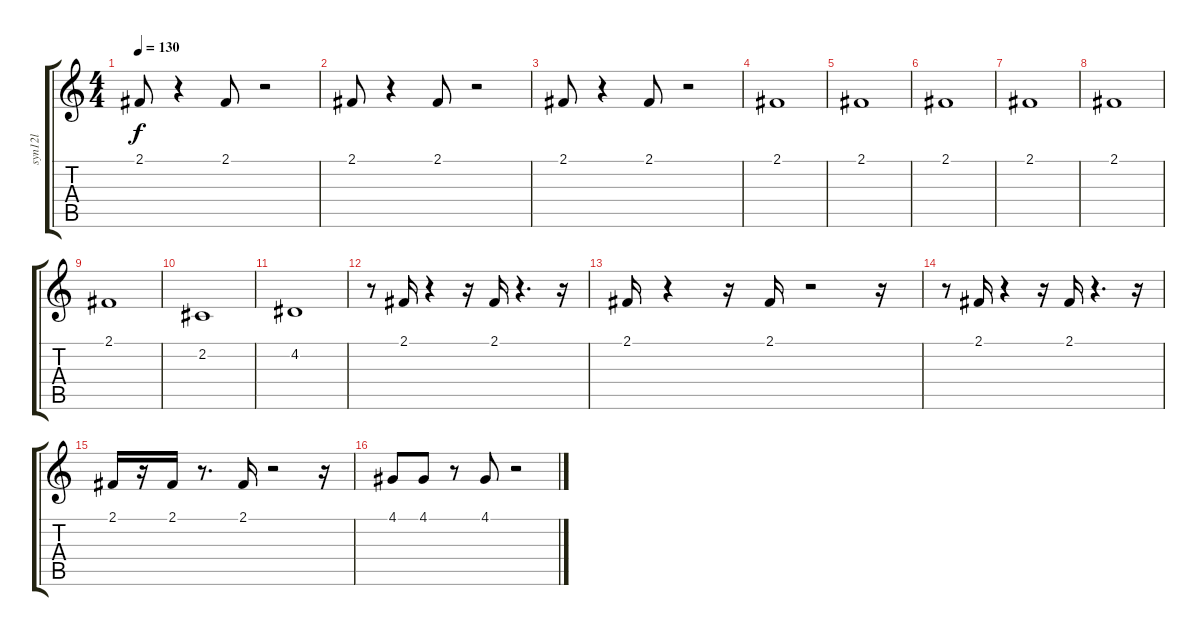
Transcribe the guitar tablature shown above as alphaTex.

\track ("syn12l              " "syn12l    ") {instrument stringensemble1}
\staff {score tabs}
\tuning (E4 B3 G3 D3 A2 E2) {hide}
\ts (4 4)
\tempo 130
\clef g2
\ks c
2.1.8{dy f} r.4 2.1.8 r.2 |
2.1.8 r.4 2.1.8 r.2 |
2.1.8 r.4 2.1.8 r.2 |
2.1.1 |
2.1.1 |
2.1.1 |
2.1.1 |
2.1.1 |
2.1.1 |
2.2.1 |
4.2.1 |
r.8 2.1.16 r.4 r.16 2.1.16 r.4{d} r.16 |
2.1.16 r.4 r.16 2.1.16 r.2 r.16 |
r.8 2.1.16 r.4 r.16 2.1.16 r.4{d} r.16 |
2.1.16 r.16 2.1.16 r.8{d} 2.1.16 r.2 r.16 |
4.1.8 4.1.8 r.8 4.1.8 r.2
